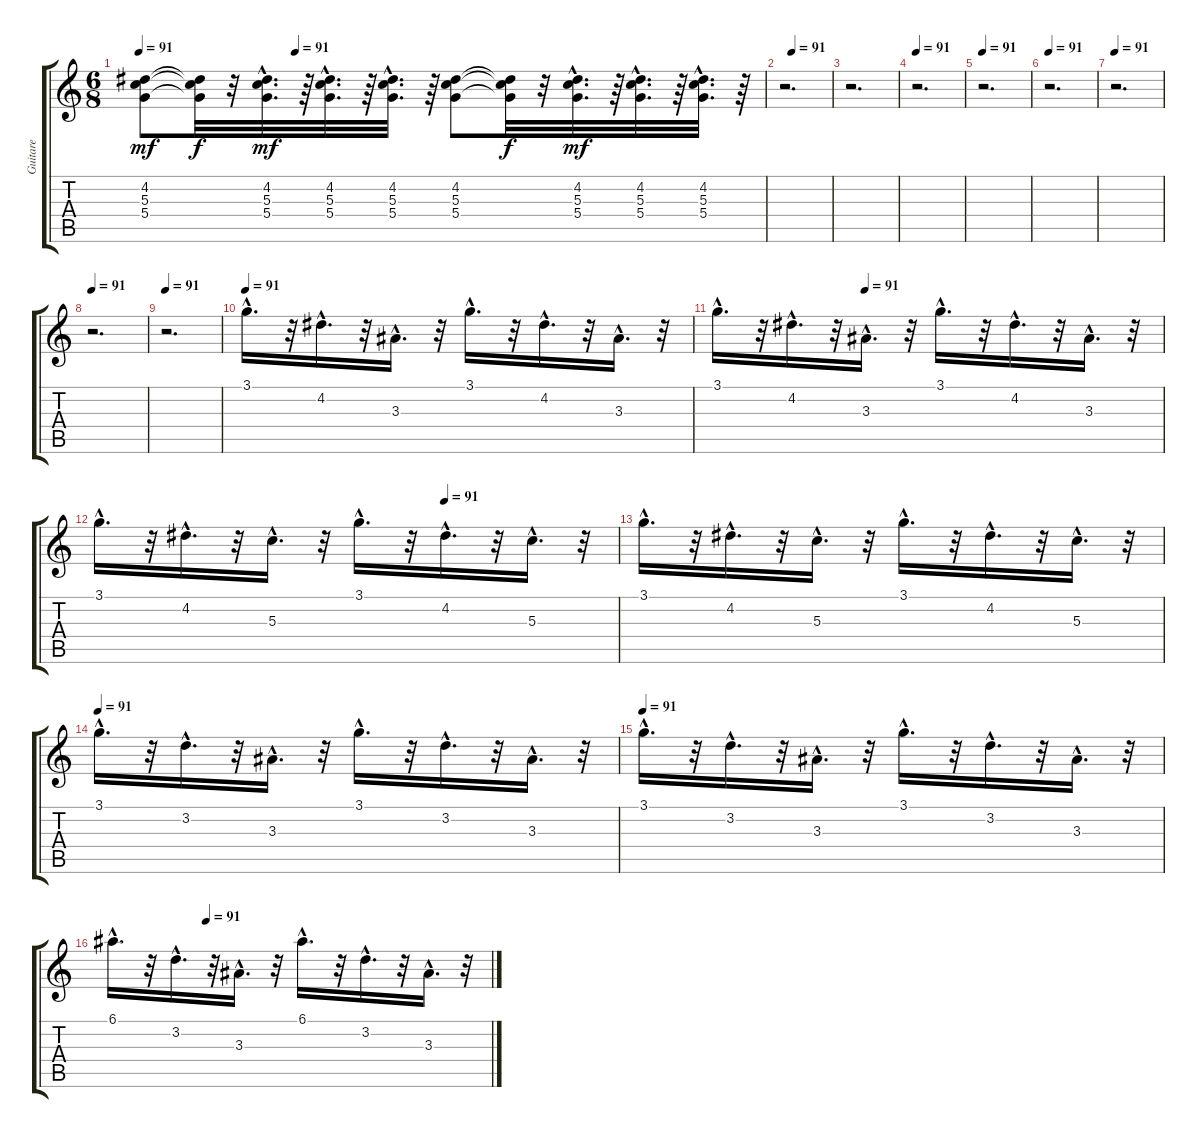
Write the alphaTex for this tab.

\track ("Guitare" "Guitare") {instrument acousticguitarnylon}
\staff {score tabs}
\tuning (E4 B3 G3 D3 A2 E2) {hide}
\ts (6 8)
\tempo 91
\tempo (91 0.25)
\clef g2
\ks c
(4.2 5.3 5.4).8{dy mf} (4.2{t} 5.3{t} 5.4{t}).32{dy f} r.32 (4.2{hac} 5.3{hac} 5.4{hac}).32{d dy mf} r.64 (4.2{hac} 5.3{hac} 5.4{hac}).32{d} r.64 (4.2{hac} 5.3{hac} 5.4{hac}).32{d} r.64 (4.2 5.3 5.4).8 (4.2{t} 5.3{t} 5.4{t}).32{dy f} r.32 (4.2{hac} 5.3{hac} 5.4{hac}).32{d dy mf} r.64 (4.2{hac} 5.3{hac} 5.4{hac}).32{d} r.64 (4.2{hac} 5.3{hac} 5.4{hac}).32{d} r.64 |
\tempo (91 0.16666666666666666)
r.2{d} |
r.2{d} |
\tempo 91
r.2{d} |
\tempo 91
r.2{d} |
\tempo 91
r.2{d} |
\tempo 91
r.2{d} |
\tempo 91
r.2{d} |
\tempo 91
r.2{d} |
\tempo 91
3.1{hac}.16{d} r.32 4.2{hac}.16{d} r.32 3.3{hac}.16{d} r.32 3.1{hac}.16{d} r.32 4.2{hac}.16{d} r.32 3.3{hac}.16{d} r.32 |
\tempo (91 0.3333333333333333)
3.1{hac}.16{d} r.32 4.2{hac}.16{d} r.32 3.3{hac}.16{d} r.32 3.1{hac}.16{d} r.32 4.2{hac}.16{d} r.32 3.3{hac}.16{d} r.32 |
\tempo (91 0.6666666666666666)
3.1{hac}.16{d} r.32 4.2{hac}.16{d} r.32 5.3{hac}.16{d} r.32 3.1{hac}.16{d} r.32 4.2{hac}.16{d} r.32 5.3{hac}.16{d} r.32 |
3.1{hac}.16{d} r.32 4.2{hac}.16{d} r.32 5.3{hac}.16{d} r.32 3.1{hac}.16{d} r.32 4.2{hac}.16{d} r.32 5.3{hac}.16{d} r.32 |
\tempo 91
3.1{hac}.16{d} r.32 3.2{hac}.16{d} r.32 3.3{hac}.16{d} r.32 3.1{hac}.16{d} r.32 3.2{hac}.16{d} r.32 3.3{hac}.16{d} r.32 |
\tempo 91
3.1{hac}.16{d} r.32 3.2{hac}.16{d} r.32 3.3{hac}.16{d} r.32 3.1{hac}.16{d} r.32 3.2{hac}.16{d} r.32 3.3{hac}.16{d} r.32 |
\tempo (91 0.25)
6.1{hac}.16{d} r.32 3.2{hac}.16{d} r.32 3.3{hac}.16{d} r.32 6.1{hac}.16{d} r.32 3.2{hac}.16{d} r.32 3.3{hac}.16{d} r.32
